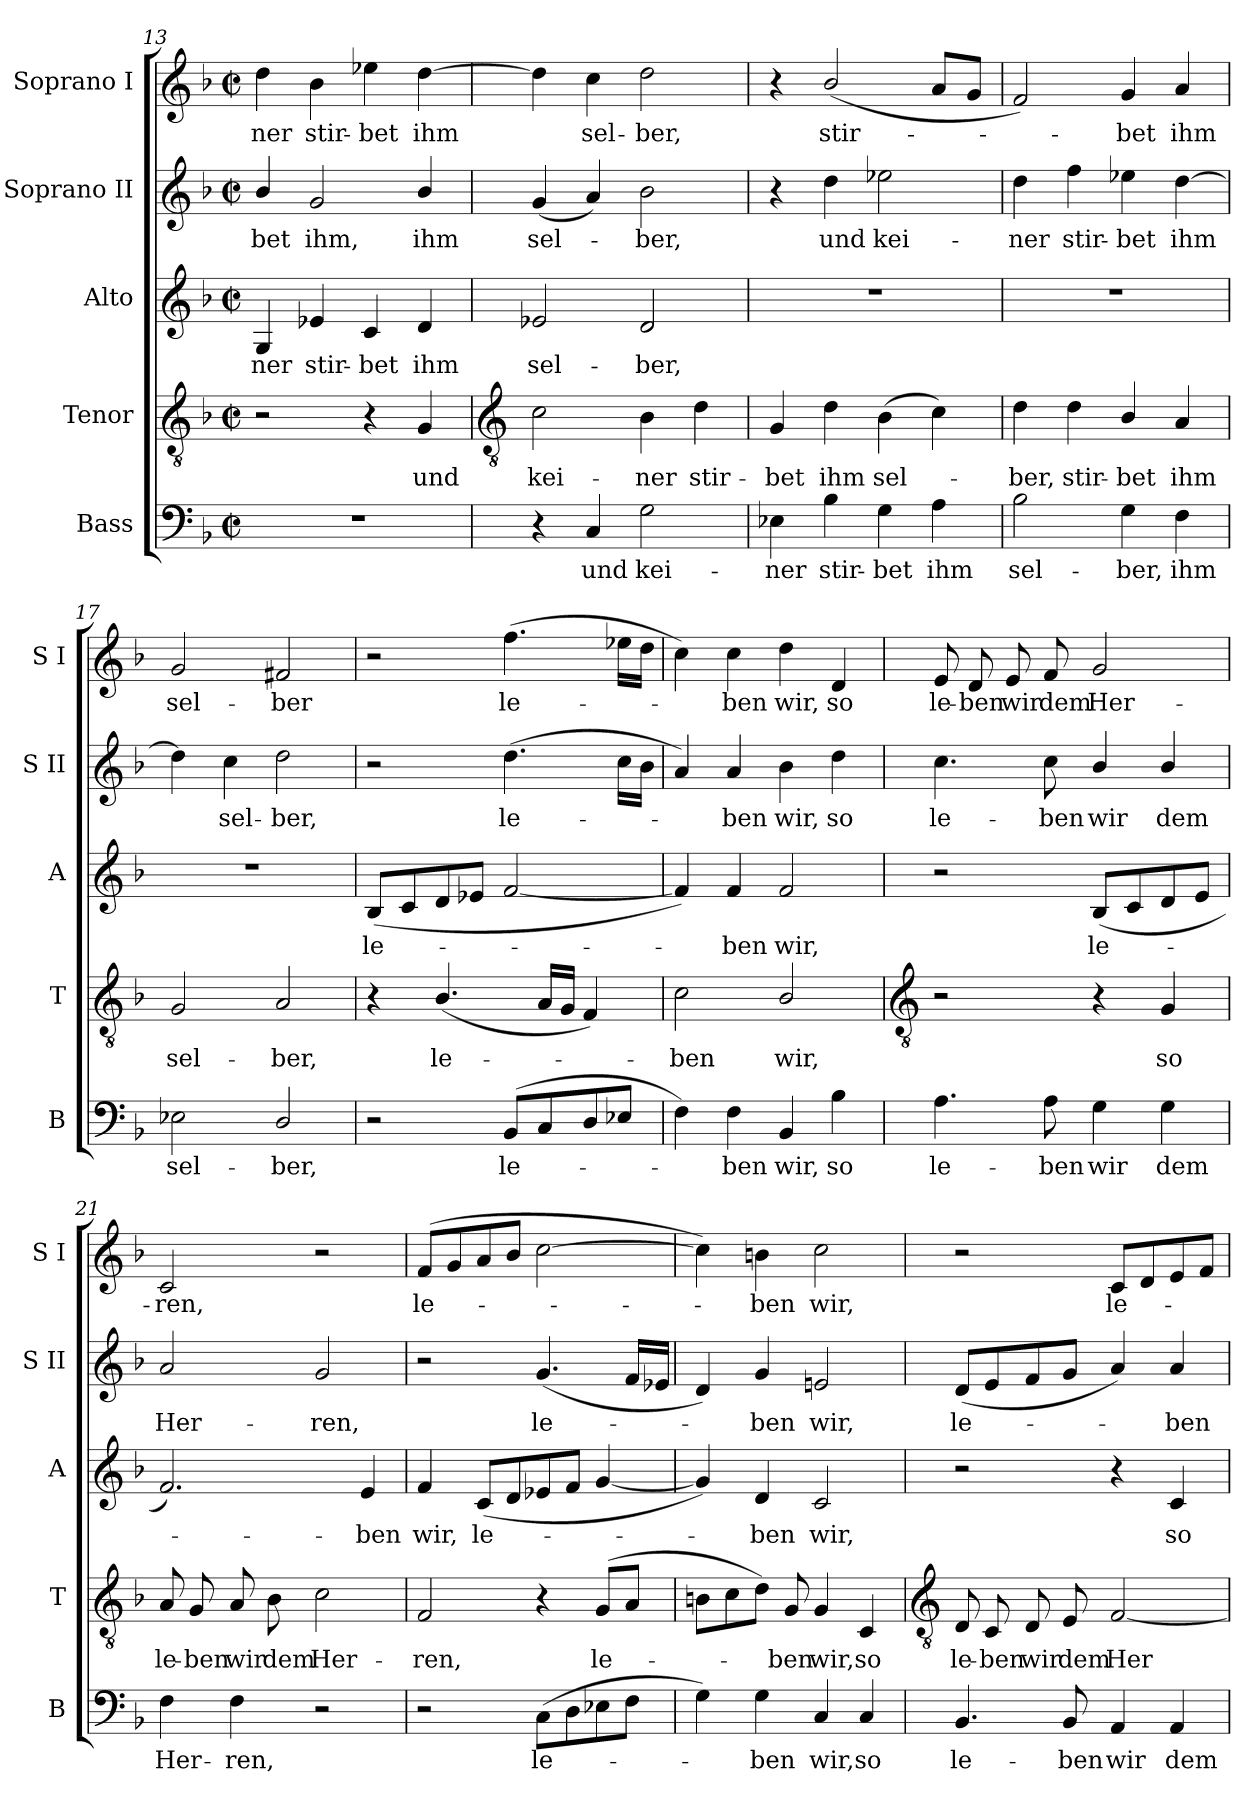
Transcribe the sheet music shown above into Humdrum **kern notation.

**kern	**text	**kern	**text	**kern	**text	**kern	**text	**kern	**text
*part5	*part5	*part4	*part4	*part3	*part3	*part2	*part2	*part1	*part1
*staff5	*staff5	*staff4	*staff4	*staff3	*staff3	*staff2	*staff2	*staff1	*staff1
*I"Bass	*	*I"Tenor	*	*I"Alto	*	*I"Soprano II	*	*I"Soprano I	*
*I'B	*	*I'T	*	*I'A	*	*I'S II	*	*I'S I	*
*clefF4	*	*clefGv2	*	*clefG2	*	*clefG2	*	*clefG2	*
*k[b-]	*	*k[b-]	*	*k[b-]	*	*k[b-]	*	*k[b-]	*
*F:	*	*F:	*	*F:	*	*F:	*	*F:	*
*M2/2	*	*M2/2	*	*M2/2	*	*M2/2	*	*M2/2	*
*met(c|)	*	*met(c|)	*	*met(c|)	*	*met(c|)	*	*met(c|)	*
=13	=13	=13	=13	=13	=13	=13	=13	=13	=13
!	!	!	!	!	!LO:LY:b	!	!LO:LY:b	!	!LO:LY:b
1r	.	2r	.	4G	-ner	4b-/	-bet	4dd	-ner
!	!	!	!	!	!LO:LY:b	!	!LO:LY:b	!	!LO:LY:b
.	.	.	.	4e-X	stir-	2g	ihm,	4b-	stir-
!	!	!	!	!	!LO:LY:b	!	!	!	!LO:LY:b
.	.	4r	.	4c	-bet	.	.	4ee-X	-bet
!	!	!	!LO:LY:b	!	!LO:LY:b	!	!LO:LY:b	!	!LO:LY:b
.	.	4G	und	4d	ihm	4b-/	ihm	[4dd	ihm
!!LO:LB:g=z
=14	=14	=14	=14	=14	=14	=14	=14	=14	=14
*	*	*clefGv2	*	*	*	*	*	*	*
!	!	!	!LO:LY:b	!	!LO:LY:b	!	!LO:LY:b	!	!
4r	.	2c	kei-	2e-X	sel-	(<4g	sel-	4dd]	.
!	!LO:LY:b	!	!	!	!	!	!	!	!LO:LY:b
4C	und	.	.	.	.	4a)	.	4cc	sel-
!	!LO:LY:b	!	!LO:LY:b	!	!LO:LY:b	!	!LO:LY:b	!	!LO:LY:b
2G	kei-	4B-	-ner	2d	-ber,	2b-	ber,	2dd	-ber,
!	!	!	!LO:LY:b	!	!	!	!	!	!
.	.	4d	stir-	.	.	.	.	.	.
=15	=15	=15	=15	=15	=15	=15	=15	=15	=15
!	!LO:LY:b	!	!LO:LY:b	!	!	!	!	!	!
4E-X	-ner	4G	-bet	1r	.	4r	.	4r	.
!	!LO:LY:b	!	!LO:LY:b	!	!	!	!LO:LY:b	!	!LO:LY:b
4B-	stir-	4d	ihm	.	.	4dd	und	(<2b-/	stir-
!	!LO:LY:b	!	!LO:LY:b	!	!	!	!LO:LY:b	!	!
4G	-bet	(>4B-	sel-	.	.	2ee-X	kei-	.	.
!	!LO:LY:b	!	!	!	!	!	!	!	!
4A	ihm	4c)	.	.	.	.	.	8aL	.
.	.	.	.	.	.	.	.	8gJ	.
=16	=16	=16	=16	=16	=16	=16	=16	=16	=16
!	!LO:LY:b	!	!LO:LY:b	!	!	!	!LO:LY:b	!	!
2B-	sel-	4d	ber,	1r	.	4dd	-ner	2f)	.
!	!	!	!LO:LY:b	!	!	!	!LO:LY:b	!	!
.	.	4d	stir-	.	.	4ff	stir-	.	.
!	!LO:LY:b	!	!LO:LY:b	!	!	!	!LO:LY:b	!	!LO:LY:b
4G	-ber,	4B-/	-bet	.	.	4ee-X	-bet	4g	bet
!	!LO:LY:b	!	!LO:LY:b	!	!	!	!LO:LY:b	!	!LO:LY:b
4F	ihm	4A	ihm	.	.	[4dd	ihm	4a	ihm
=17	=17	=17	=17	=17	=17	=17	=17	=17	=17
!	!LO:LY:b	!	!LO:LY:b	!	!	!	!	!	!LO:LY:b
2E-X	sel-	2G	sel-	1r	.	4dd]	.	2g	sel-
!	!	!	!	!	!	!	!LO:LY:b	!	!
.	.	.	.	.	.	4cc	sel-	.	.
!	!LO:LY:b	!	!LO:LY:b	!	!	!	!LO:LY:b	!	!LO:LY:b
2D/	-ber,	2A	-ber,	.	.	2dd	-ber,	2f#X	-ber
=18	=18	=18	=18	=18	=18	=18	=18	=18	=18
!	!	!	!	!	!LO:LY:b	!	!	!	!
2r	.	4r	.	(<8B-L	le-	2r	.	2r	.
.	.	.	.	8c	.	.	.	.	.
!	!	!	!LO:LY:b	!	!	!	!	!	!
.	.	(<4.B-/	le-	8d	.	.	.	.	.
.	.	.	.	8e-XJ	.	.	.	.	.
!	!LO:LY:b	!	!	!	!	!	!LO:LY:b	!	!LO:LY:b
(<8BB-L	le-	.	.	[2f	.	(>4.dd	le-	(>4.ff	le-
8C	.	16ALL	.	.	.	.	.	.	.
.	.	16GJJ	.	.	.	.	.	.	.
8D	.	4F)	.	.	.	.	.	.	.
8E-XJ	.	.	.	.	.	16ccLL	.	16ee-XLL	.
.	.	.	.	.	.	16b-JJ	.	16ddJJ	.
=19	=19	=19	=19	=19	=19	=19	=19	=19	=19
!	!	!	!LO:LY:b	!	!	!	!	!	!
4F)	.	2c	ben	4f])	.	4a)	.	4cc)	.
!	!LO:LY:b	!	!	!	!LO:LY:b	!	!LO:LY:b	!	!LO:LY:b
4F	ben	.	.	4f	ben	4a	ben	4cc	ben
!	!LO:LY:b	!	!LO:LY:b	!	!LO:LY:b	!	!LO:LY:b	!	!LO:LY:b
4BB-	wir,	2B-/	wir,	2f	wir,	4b-	wir,	4dd	wir,
!	!LO:LY:b	!	!	!	!	!	!LO:LY:b	!	!LO:LY:b
4B-	so	.	.	.	.	4dd	so	4d	so
!!LO:LB:g=z
=20	=20	=20	=20	=20	=20	=20	=20	=20	=20
*	*	*clefGv2	*	*	*	*	*	*	*
!	!LO:LY:b	!	!	!	!	!	!LO:LY:b	!	!LO:LY:b
4.A	le-	2r	.	2r	.	4.cc	le-	8e	le-
!	!	!	!	!	!	!	!	!	!LO:LY:b
.	.	.	.	.	.	.	.	8d	-ben
!	!	!	!	!	!	!	!	!	!LO:LY:b
.	.	.	.	.	.	.	.	8e	wir
!	!LO:LY:b	!	!	!	!	!	!LO:LY:b	!	!LO:LY:b
8A	-ben	.	.	.	.	8cc	-ben	8f	dem
!	!LO:LY:b	!	!	!	!LO:LY:b	!	!LO:LY:b	!	!LO:LY:b
4G	wir	4r	.	(<8B-L	le-	4b-/	wir	2g	Her-
.	.	.	.	8c	.	.	.	.	.
!	!LO:LY:b	!	!LO:LY:b	!	!	!	!LO:LY:b	!	!
4G	dem	4G	so	8d	.	4b-/	dem	.	.
.	.	.	.	8eJ	.	.	.	.	.
=21	=21	=21	=21	=21	=21	=21	=21	=21	=21
!	!LO:LY:b	!	!LO:LY:b	!	!	!	!LO:LY:b	!	!LO:LY:b
4F	Her-	8A	le-	2.f)	.	2a	Her-	2c	-ren,
!	!	!	!LO:LY:b	!	!	!	!	!	!
.	.	8G	-ben	.	.	.	.	.	.
!	!LO:LY:b	!	!LO:LY:b	!	!	!	!	!	!
4F	-ren,	8A	wir	.	.	.	.	.	.
!	!	!	!LO:LY:b	!	!	!	!	!	!
.	.	8B-	dem	.	.	.	.	.	.
!	!	!	!LO:LY:b	!	!	!	!LO:LY:b	!	!
2r	.	2c	Her-	.	.	2g	-ren,	2r	.
!	!	!	!	!	!LO:LY:b	!	!	!	!
.	.	.	.	4e	ben	.	.	.	.
=22	=22	=22	=22	=22	=22	=22	=22	=22	=22
!	!	!	!LO:LY:b	!	!LO:LY:b	!	!	!	!LO:LY:b
2r	.	2F	-ren,	4f	wir,	2r	.	(<8fL	le-
.	.	.	.	.	.	.	.	8g	.
!	!	!	!	!	!LO:LY:b	!	!	!	!
.	.	.	.	(<8cL	le-	.	.	8a	.
.	.	.	.	8d	.	.	.	8b-J	.
!	!LO:LY:b	!	!	!	!	!	!LO:LY:b	!	!
(>8CL	le-	4r	.	8e-X	.	(<4.g	le-	[2cc	.
8D	.	.	.	8fJ	.	.	.	.	.
!	!	!	!LO:LY:b	!	!	!	!	!	!
8E-X	.	(>8GL	le-	[4g	.	.	.	.	.
8FJ	.	8AJ	.	.	.	16fLL	.	.	.
.	.	.	.	.	.	16e-XJJ	.	.	.
=23	=23	=23	=23	=23	=23	=23	=23	=23	=23
4G)	.	8BnL	.	4g])	.	4d)	.	4cc])	.
.	.	8c	.	.	.	.	.	.	.
!	!LO:LY:b	!	!	!	!LO:LY:b	!	!LO:LY:b	!	!LO:LY:b
4G	ben	8dJ)	.	4d	ben	4g	ben	4bn	ben
!	!	!	!LO:LY:b	!	!	!	!	!	!
.	.	8G	ben	.	.	.	.	.	.
!	!LO:LY:b	!	!LO:LY:b	!	!LO:LY:b	!	!LO:LY:b	!	!LO:LY:b
4C	wir,	4G	wir,	2c	wir,	2en	wir,	2cc	wir,
!	!LO:LY:b	!	!LO:LY:b	!	!	!	!	!	!
4C	so	4C	so	.	.	.	.	.	.
!!LO:LB:g=z
=24	=24	=24	=24	=24	=24	=24	=24	=24	=24
*	*	*clefGv2	*	*	*	*	*	*	*
!	!LO:LY:b	!	!LO:LY:b	!	!	!	!LO:LY:b	!	!
4.BB-	le-	8D	le-	2r	.	(<8dL	le-	2r	.
!	!	!	!LO:LY:b	!	!	!	!	!	!
.	.	8C	-ben	.	.	8e	.	.	.
!	!	!	!LO:LY:b	!	!	!	!	!	!
.	.	8D	wir	.	.	8f	.	.	.
!	!LO:LY:b	!	!LO:LY:b	!	!	!	!	!	!
8BB-	-ben	8E	dem	.	.	8gJ	.	.	.
!	!LO:LY:b	!	!LO:LY:b	!	!	!	!	!	!LO:LY:b
4AA	wir	[2F	Her-	4r	.	4a)	.	8cL	le-
.	.	.	.	.	.	.	.	8d	.
!	!LO:LY:b	!	!	!	!LO:LY:b	!	!LO:LY:b	!	!
4AA	dem	.	.	4c	so	4a	ben	8e	.
.	.	.	.	.	.	.	.	8fJ	.
=	=	=	=	=	=	=	=	=	=
*-	*-	*-	*-	*-	*-	*-	*-	*-	*-
